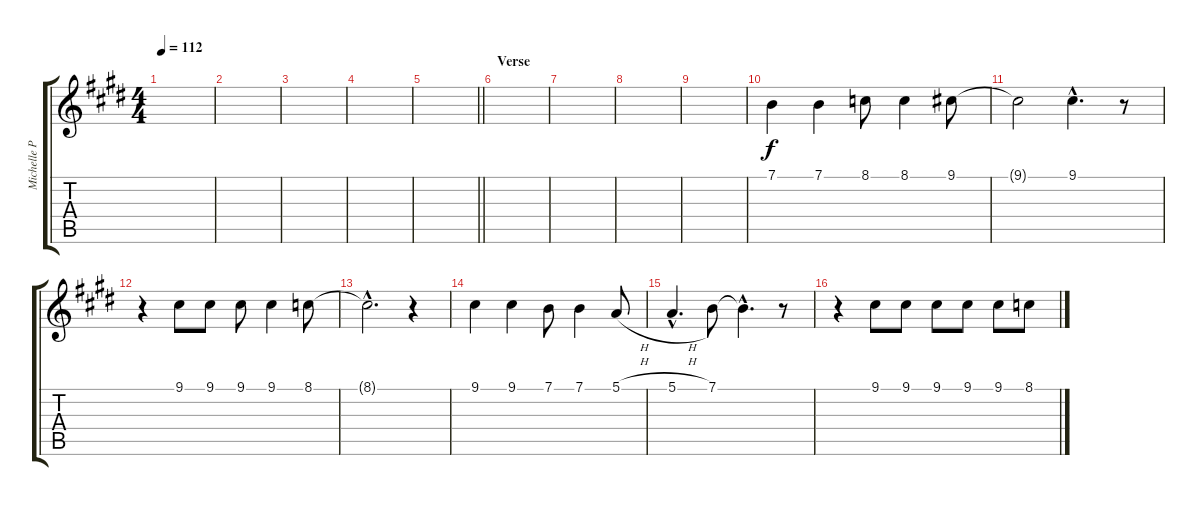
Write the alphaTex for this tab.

\track ("Michelle Phillips" "Michelle P") {instrument piccolo}
\staff {score tabs}
\tuning (E4 B3 G3 D3 A2 E2) {hide}
\ts (4 4)
\tempo 112
\clef g2
\ks e
|
|
|
|
\barLineRight lightlight
|
\section ("" "Verse")
|
|
|
|
7.1.4 7.1.4 8.1.8 8.1.4 9.1.8 |
9.1{t}.2 9.1{hac}.4{d} r.8 |
r.4 9.1.8 9.1.8 9.1.8 9.1.4 8.1.8 |
8.1{hac t}.2{d} r.4 |
9.1.4 9.1.4 7.1.8 7.1.4 5.1{h}.8 |
5.1{h hac}.4{d} 7.1.8 7.1{hac t}.4{d} r.8 |
r.4 9.1.8 9.1.8 9.1.8 9.1.8 9.1.8 8.1.8
